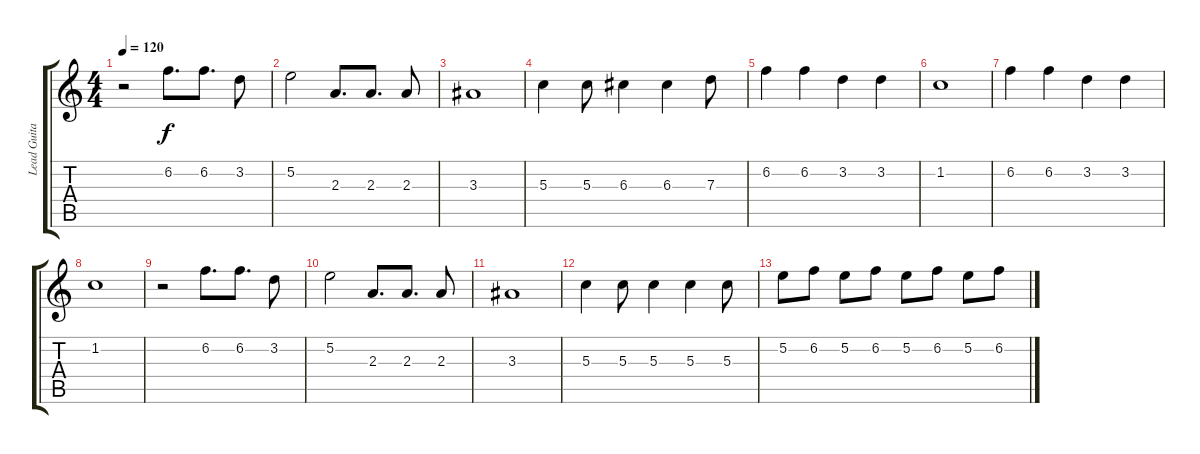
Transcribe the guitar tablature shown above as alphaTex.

\track ("Lead Guitar" "Lead Guita") {instrument distortionguitar}
\staff {score tabs}
\tuning (E4 B3 G3 D3 A2 E2) {hide}
\ts (4 4)
\tempo 120
\clef g2
\ks c
r.2{dy f} 6.2.8{d} 6.2.8{d} 3.2.8 |
5.2.2 2.3.8{d} 2.3.8{d} 2.3.8 |
3.3.1 |
5.3.4 5.3.8 6.3.4 6.3.4 7.3.8 |
6.2.4 6.2.4 3.2.4 3.2.4 |
1.2.1 |
6.2.4 6.2.4 3.2.4 3.2.4 |
1.2.1 |
r.2 6.2.8{d} 6.2.8{d} 3.2.8 |
5.2.2 2.3.8{d} 2.3.8{d} 2.3.8 |
3.3.1 |
5.3.4 5.3.8 5.3.4 5.3.4 5.3.8 |
5.2.8 6.2.8 5.2.8 6.2.8 5.2.8 6.2.8 5.2.8 6.2.8
